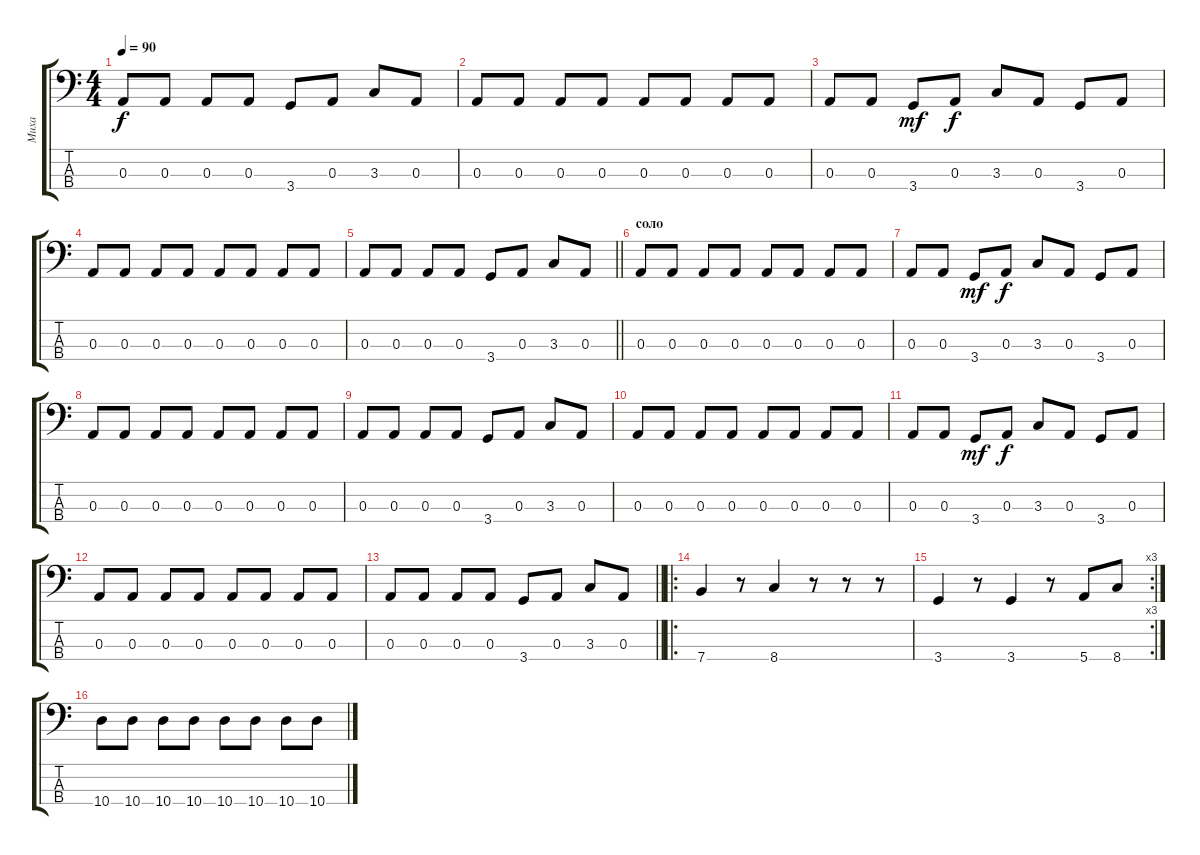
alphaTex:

\track ("Миха" "Миха") {instrument electricbassfinger}
\staff {score tabs}
\tuning (G2 D2 A1 E1) {hide}
\ts (4 4)
\tempo 90
\clef f4
\ks c
0.3.8{dy f} 0.3.8 0.3.8 0.3.8 3.4.8 0.3.8 3.3.8 0.3.8 |
0.3.8 0.3.8 0.3.8 0.3.8 0.3.8 0.3.8 0.3.8 0.3.8 |
0.3.8 0.3.8 3.4.8{dy mf} 0.3.8{dy f} 3.3.8 0.3.8 3.4.8 0.3.8 |
0.3.8 0.3.8 0.3.8 0.3.8 0.3.8 0.3.8 0.3.8 0.3.8 |
\barLineRight lightlight
0.3.8 0.3.8 0.3.8 0.3.8 3.4.8 0.3.8 3.3.8 0.3.8 |
\section ("" "соло")
0.3.8 0.3.8 0.3.8 0.3.8 0.3.8 0.3.8 0.3.8 0.3.8 |
0.3.8 0.3.8 3.4.8{dy mf} 0.3.8{dy f} 3.3.8 0.3.8 3.4.8 0.3.8 |
0.3.8 0.3.8 0.3.8 0.3.8 0.3.8 0.3.8 0.3.8 0.3.8 |
0.3.8 0.3.8 0.3.8 0.3.8 3.4.8 0.3.8 3.3.8 0.3.8 |
0.3.8 0.3.8 0.3.8 0.3.8 0.3.8 0.3.8 0.3.8 0.3.8 |
0.3.8 0.3.8 3.4.8{dy mf} 0.3.8{dy f} 3.3.8 0.3.8 3.4.8 0.3.8 |
0.3.8 0.3.8 0.3.8 0.3.8 0.3.8 0.3.8 0.3.8 0.3.8 |
\barLineRight lightlight
0.3.8 0.3.8 0.3.8 0.3.8 3.4.8 0.3.8 3.3.8 0.3.8 |
\ro
7.4.4 r.8 8.4.4 r.8 r.8 r.8 |
\rc 3
3.4.4 r.8 3.4.4 r.8 5.4.8 8.4.8 |
10.4.8 10.4.8 10.4.8 10.4.8 10.4.8 10.4.8 10.4.8 10.4.8
